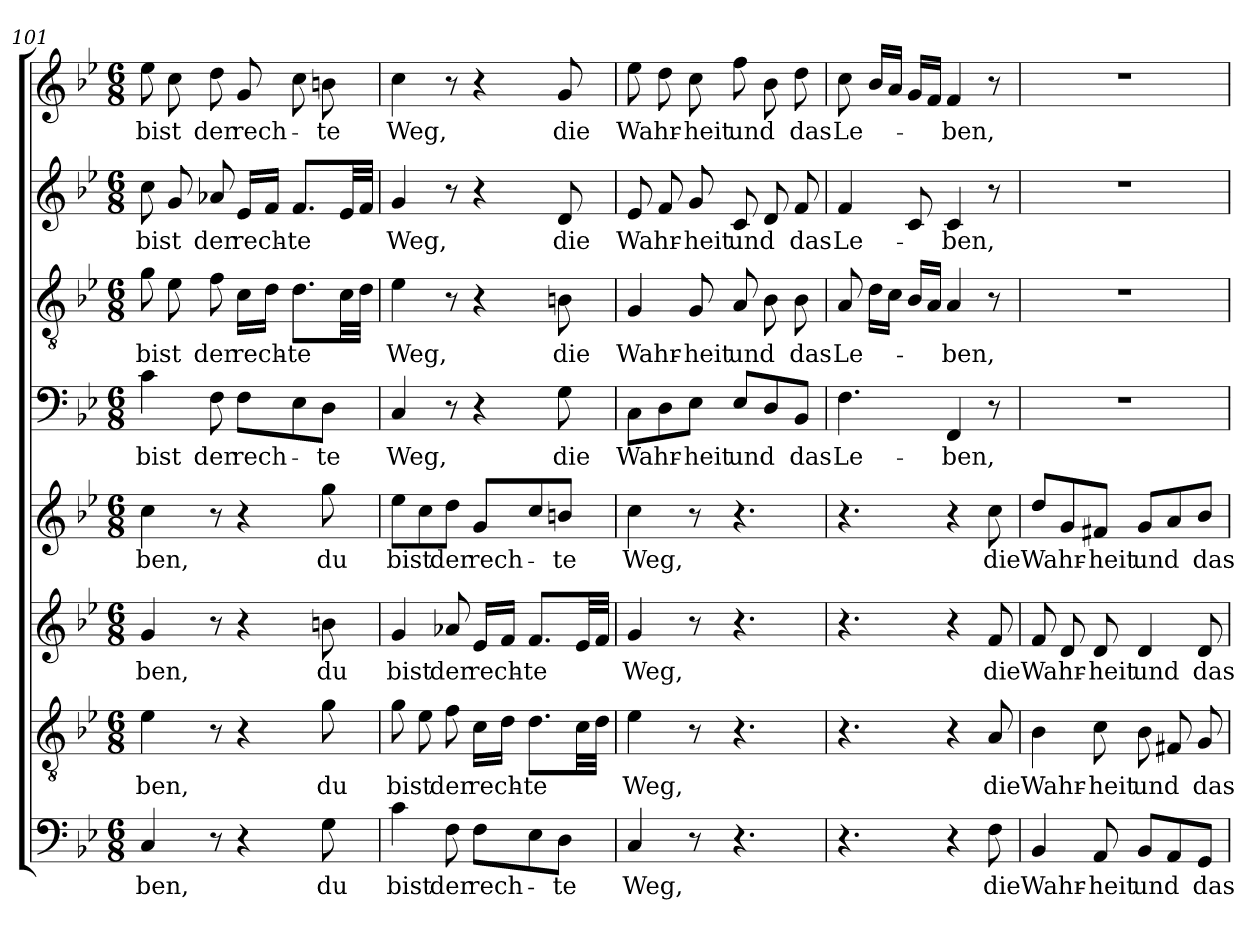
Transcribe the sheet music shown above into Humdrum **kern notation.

**kern	**text	**kern	**text	**kern	**text	**kern	**text	**kern	**text	**kern	**text	**kern	**text	**kern	**text
*part8	*part8	*part7	*part7	*part6	*part6	*part5	*part5	*part4	*part4	*part3	*part3	*part2	*part2	*part1	*part1
*staff8	*staff8	*staff7	*staff7	*staff6	*staff6	*staff5	*staff5	*staff4	*staff4	*staff3	*staff3	*staff2	*staff2	*staff1	*staff1
*clefF4	*	*clefGv2	*	*clefG2	*	*clefG2	*	*clefF4	*	*clefGv2	*	*clefG2	*	*clefG2	*
*k[b-e-]	*	*k[b-e-]	*	*k[b-e-]	*	*k[b-e-]	*	*k[b-e-]	*	*k[b-e-]	*	*k[b-e-]	*	*k[b-e-]	*
*B-:	*	*B-:	*	*B-:	*	*B-:	*	*B-:	*	*B-:	*	*B-:	*	*B-:	*
*M6/8	*	*M6/8	*	*M6/8	*	*M6/8	*	*M6/8	*	*M6/8	*	*M6/8	*	*M6/8	*
=101	=101	=101	=101	=101	=101	=101	=101	=101	=101	=101	=101	=101	=101	=101	=101
!	!LO:LY:b	!	!LO:LY:b	!	!LO:LY:b	!	!LO:LY:b	!	!LO:LY:b	!	!LO:LY:b	!	!LO:LY:b	!	!LO:LY:b
4C/	-ben,	4e-\	-ben,	4g/	-ben,	4cc\	-ben,	4c\	bist	8g\	bist	8cc\	bist	8ee-\	bist
.	.	.	.	.	.	.	.	.	.	8e-\	.	8g/	.	8cc\	.
!	!	!	!	!	!	!	!	!	!LO:LY:b	!	!LO:LY:b	!	!LO:LY:b	!	!LO:LY:b
8r	.	8r	.	8r	.	8r	.	8F\	der	8f\	der	8a-X/	der	8dd\	der
!	!	!	!	!	!	!	!	!	!LO:LY:b	!	!LO:LY:b	!	!LO:LY:b	!	!LO:LY:b
4r	.	4r	.	4r	.	4r	.	8F\L	rech-	16c\LL	rech-	16e-/LL	rech-	8g/	rech-
.	.	.	.	.	.	.	.	.	.	16d\JJ	.	16f/JJ	.	.	.
!	!	!	!	!	!	!	!	!	!	!	!LO:LY:b	!	!LO:LY:b	!	!
.	.	.	.	.	.	.	.	8E-\	.	8.d\L	-te	8.f/L	-te	8cc\	.
!	!LO:LY:b	!	!LO:LY:b	!	!LO:LY:b	!	!LO:LY:b	!	!LO:LY:b	!	!	!	!	!	!LO:LY:b
8G\	du	8g\	du	8bn\	du	8gg\	du	8D\J	-te	.	.	.	.	8bn\	-te
.	.	.	.	.	.	.	.	.	.	32c\LL	.	32e-/LL	.	.	.
.	.	.	.	.	.	.	.	.	.	32d\JJJ	.	32f/JJJ	.	.	.
!!LO:PB:g=z
=102	=102	=102	=102	=102	=102	=102	=102	=102	=102	=102	=102	=102	=102	=102	=102
!	!LO:LY:b	!	!LO:LY:b	!	!LO:LY:b	!	!LO:LY:b	!	!LO:LY:b	!	!LO:LY:b	!	!LO:LY:b	!	!LO:LY:b
4c\	bist	8g\	bist	4g/	bist	8ee-\L	bist	4C/	Weg,	4e-\	Weg,	4g/	Weg,	4cc\	Weg,
.	.	8e-\	.	.	.	8cc\	.	.	.	.	.	.	.	.	.
!	!LO:LY:b	!	!LO:LY:b	!	!LO:LY:b	!	!LO:LY:b	!	!	!	!	!	!	!	!
8F\	der	8f\	der	8a-X/	der	8dd\J	der	8r	.	8r	.	8r	.	8r	.
!	!LO:LY:b	!	!LO:LY:b	!	!LO:LY:b	!	!LO:LY:b	!	!	!	!	!	!	!	!
8F\L	rech-	16c\LL	rech-	16e-/LL	rech-	8g/L	rech-	4r	.	4r	.	4r	.	4r	.
.	.	16d\JJ	.	16f/JJ	.	.	.	.	.	.	.	.	.	.	.
!	!	!	!LO:LY:b	!	!LO:LY:b	!	!	!	!	!	!	!	!	!	!
8E-\	.	8.d\L	-te	8.f/L	-te	8cc/	.	.	.	.	.	.	.	.	.
!	!LO:LY:b	!	!	!	!	!	!LO:LY:b	!	!LO:LY:b	!	!LO:LY:b	!	!LO:LY:b	!	!LO:LY:b
8D\J	-te	.	.	.	.	8bn/J	-te	8G\	die	8Bn\	die	8d/	die	8g/	die
.	.	32c\LL	.	32e-/LL	.	.	.	.	.	.	.	.	.	.	.
.	.	32d\JJJ	.	32f/JJJ	.	.	.	.	.	.	.	.	.	.	.
=103	=103	=103	=103	=103	=103	=103	=103	=103	=103	=103	=103	=103	=103	=103	=103
!	!LO:LY:b	!	!LO:LY:b	!	!LO:LY:b	!	!LO:LY:b	!	!LO:LY:b	!	!LO:LY:b	!	!LO:LY:b	!	!LO:LY:b
4C/	Weg,	4e-\	Weg,	4g/	Weg,	4cc\	Weg,	8C\L	Wahr-	4G/	Wahr-	8e-/	Wahr-	8ee-\	Wahr-
.	.	.	.	.	.	.	.	8D\	.	.	.	8f/	.	8dd\	.
!	!	!	!	!	!	!	!	!	!LO:LY:b	!	!LO:LY:b	!	!LO:LY:b	!	!LO:LY:b
8r	.	8r	.	8r	.	8r	.	8E-\J	-heit	8G/	-heit	8g/	-heit	8cc\	-heit
!	!	!	!	!	!	!	!	!	!LO:LY:b	!	!LO:LY:b	!	!LO:LY:b	!	!LO:LY:b
4.r	.	4.r	.	4.r	.	4.r	.	8E-/L	und	8A/	und	8c/	und	8ff\	und
.	.	.	.	.	.	.	.	8D/	.	8B-\	.	8d/	.	8b-\	.
!	!	!	!	!	!	!	!	!	!LO:LY:b	!	!LO:LY:b	!	!LO:LY:b	!	!LO:LY:b
.	.	.	.	.	.	.	.	8BB-/J	das	8B-\	das	8f/	das	8dd\	das
=104	=104	=104	=104	=104	=104	=104	=104	=104	=104	=104	=104	=104	=104	=104	=104
!	!	!	!	!	!	!	!	!	!LO:LY:b	!	!LO:LY:b	!	!LO:LY:b	!	!LO:LY:b
4.r	.	4.r	.	4.r	.	4.r	.	4.F\	Le-	8A/	Le-	4f/	Le-	8cc\	Le-
.	.	.	.	.	.	.	.	.	.	16d\LL	.	.	.	16b-/LL	.
.	.	.	.	.	.	.	.	.	.	16c\JJ	.	.	.	16a/JJ	.
.	.	.	.	.	.	.	.	.	.	16B-/LL	.	8c/	.	16g/LL	.
.	.	.	.	.	.	.	.	.	.	16A/JJ	.	.	.	16f/JJ	.
!	!	!	!	!	!	!	!	!	!LO:LY:b	!	!LO:LY:b	!	!LO:LY:b	!	!LO:LY:b
4r	.	4r	.	4r	.	4r	.	4FF/	-ben,	4A/	-ben,	4c/	-ben,	4f/	-ben,
!	!LO:LY:b	!	!LO:LY:b	!	!LO:LY:b	!	!LO:LY:b	!	!	!	!	!	!	!	!
8F\	die	8A/	die	8f/	die	8cc\	die	8r	.	8r	.	8r	.	8r	.
=105	=105	=105	=105	=105	=105	=105	=105	=105	=105	=105	=105	=105	=105	=105	=105
!	!LO:LY:b	!	!LO:LY:b	!	!LO:LY:b	!	!LO:LY:b	!	!	!	!	!	!	!	!
4BB-/	Wahr-	4B-\	Wahr-	8f/	Wahr-	8dd/L	Wahr-	2.r	.	2.r	.	2.r	.	2.r	.
.	.	.	.	8d/	.	8g/	.	.	.	.	.	.	.	.	.
!	!LO:LY:b	!	!LO:LY:b	!	!LO:LY:b	!	!LO:LY:b	!	!	!	!	!	!	!	!
8AA/	-heit	8c\	-heit	8d/	-heit	8f#X/J	-heit	.	.	.	.	.	.	.	.
!	!LO:LY:b	!	!LO:LY:b	!	!LO:LY:b	!	!LO:LY:b	!	!	!	!	!	!	!	!
8BB-/L	und	8B-\	und	4d/	und	8g/L	und	.	.	.	.	.	.	.	.
8AA/	.	8F#X/	.	.	.	8a/	.	.	.	.	.	.	.	.	.
!	!LO:LY:b	!	!LO:LY:b	!	!LO:LY:b	!	!LO:LY:b	!	!	!	!	!	!	!	!
8GG/J	das	8G/	das	8d/	das	8b-/J	das	.	.	.	.	.	.	.	.
=	=	=	=	=	=	=	=	=	=	=	=	=	=	=	=
*-	*-	*-	*-	*-	*-	*-	*-	*-	*-	*-	*-	*-	*-	*-	*-
